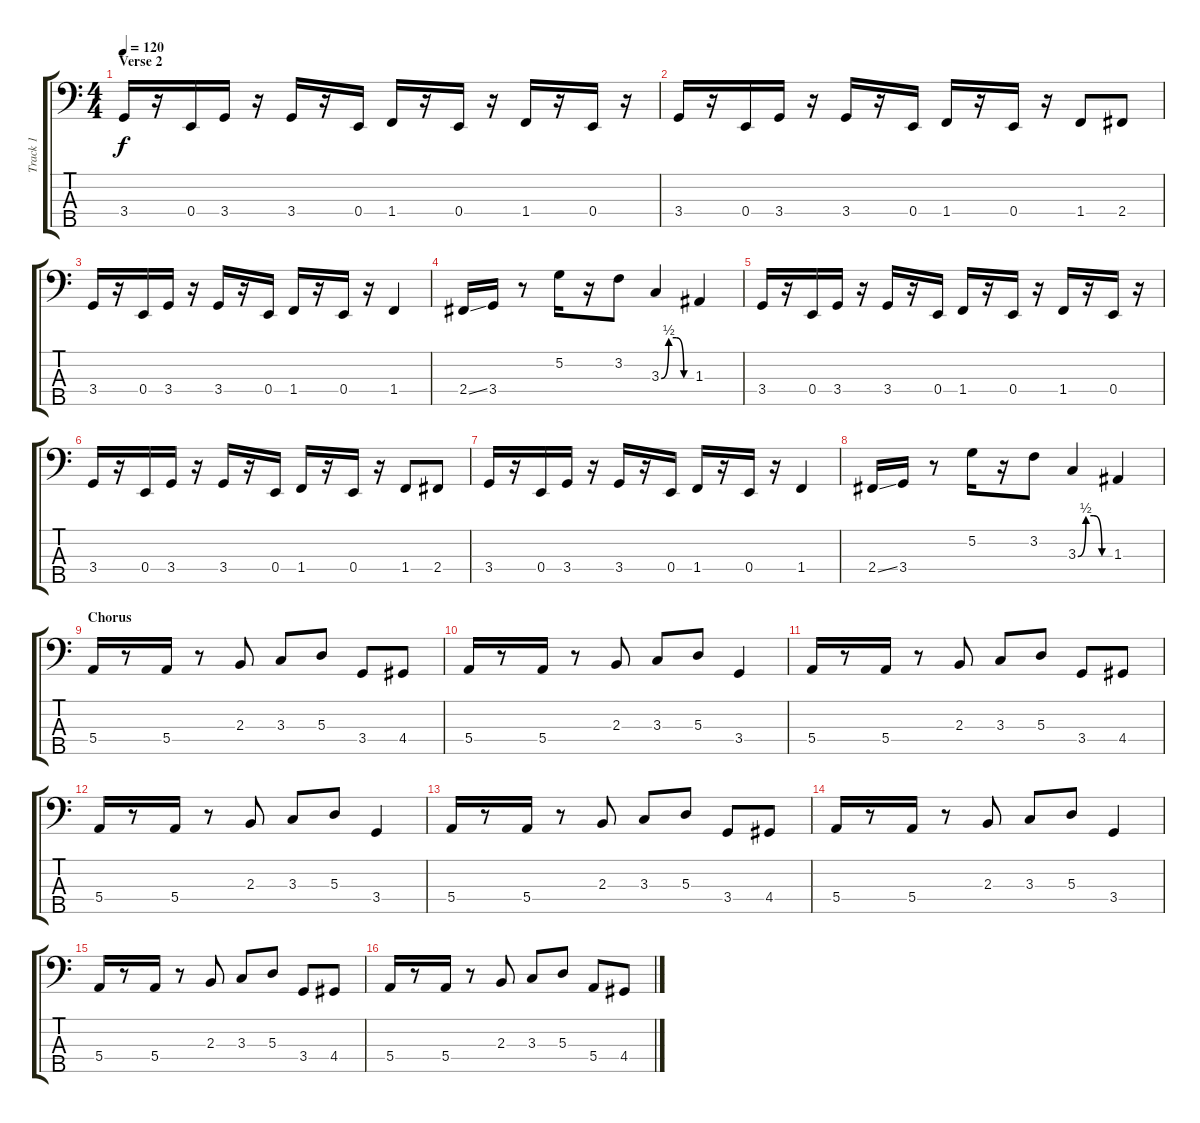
\track ("Track 1" "Track 1") {instrument electricbasspick}
\staff {score tabs}
\tuning (G2 D2 A1 E1 B0) {hide}
\ts (4 4)
\section ("" "Verse 2")
\tempo 120
\clef f4
\ks c
3.4.16{dy f} r.16 0.4.16 3.4.16 r.16 3.4.16 r.16 0.4.16 1.4.16 r.16 0.4.16 r.16 1.4.16 r.16 0.4.16 r.16 |
3.4.16 r.16 0.4.16 3.4.16 r.16 3.4.16 r.16 0.4.16 1.4.16 r.16 0.4.16 r.16 1.4.8 2.4.8 |
3.4.16 r.16 0.4.16 3.4.16 r.16 3.4.16 r.16 0.4.16 1.4.16 r.16 0.4.16 r.16 1.4.4 |
2.4{ss}.16 3.4.16 r.8 5.2.16 r.16 3.2.8 3.3{be (custom 0 0 15 2 30 2 45 0 60 0)}.4 1.3.4 |
3.4.16 r.16 0.4.16 3.4.16 r.16 3.4.16 r.16 0.4.16 1.4.16 r.16 0.4.16 r.16 1.4.16 r.16 0.4.16 r.16 |
3.4.16 r.16 0.4.16 3.4.16 r.16 3.4.16 r.16 0.4.16 1.4.16 r.16 0.4.16 r.16 1.4.8 2.4.8 |
3.4.16 r.16 0.4.16 3.4.16 r.16 3.4.16 r.16 0.4.16 1.4.16 r.16 0.4.16 r.16 1.4.4 |
2.4{ss}.16 3.4.16 r.8 5.2.16 r.16 3.2.8 3.3{be (custom 0 0 15 2 30 2 45 0 60 0)}.4 1.3.4 |
\section ("" "Chorus")
5.4.16 r.8 5.4.16 r.8 2.3.8 3.3.8 5.3.8 3.4.8 4.4.8 |
5.4.16 r.8 5.4.16 r.8 2.3.8 3.3.8 5.3.8 3.4.4 |
5.4.16 r.8 5.4.16 r.8 2.3.8 3.3.8 5.3.8 3.4.8 4.4.8 |
5.4.16 r.8 5.4.16 r.8 2.3.8 3.3.8 5.3.8 3.4.4 |
5.4.16 r.8 5.4.16 r.8 2.3.8 3.3.8 5.3.8 3.4.8 4.4.8 |
5.4.16 r.8 5.4.16 r.8 2.3.8 3.3.8 5.3.8 3.4.4 |
5.4.16 r.8 5.4.16 r.8 2.3.8 3.3.8 5.3.8 3.4.8 4.4.8 |
5.4.16 r.8 5.4.16 r.8 2.3.8 3.3.8 5.3.8 5.4.8 4.4.8
